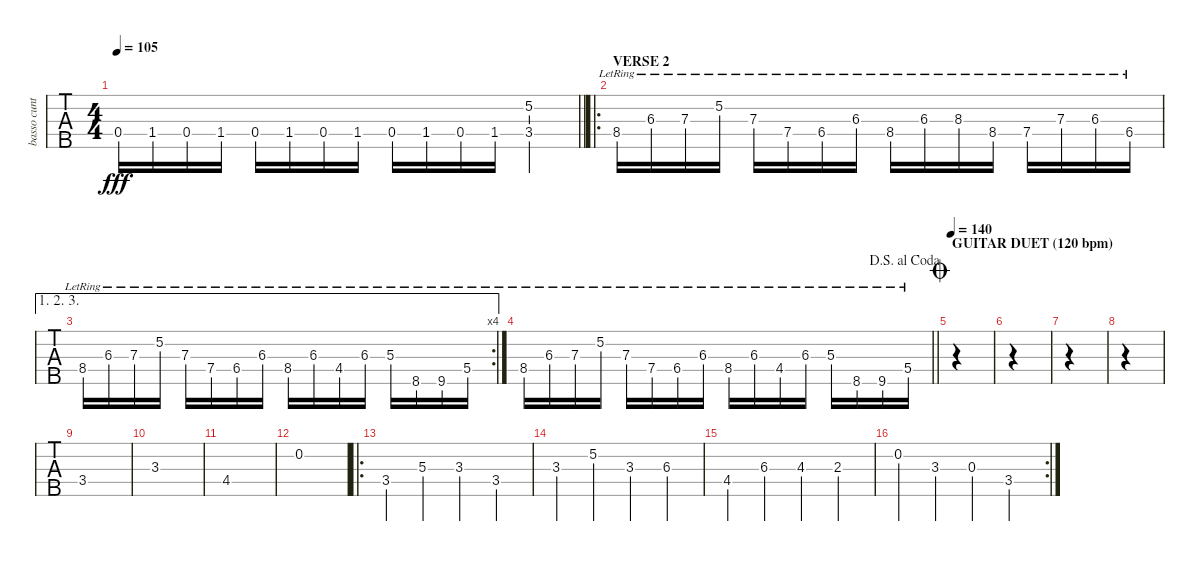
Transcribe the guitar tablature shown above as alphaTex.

\track ("basso cuntinuo" "basso cunt") {solo instrument electricbasspick}
\staff {tabs}
\tuning (Eb2 Bb1 F1 C1 G0) {hide}
\ts (4 4)
\tempo 105
\clef f4
\barLineRight lightlight
\ks cminor
0.4.16{dy fff} 1.4.16 0.4.16 1.4.16 0.4.16 1.4.16 0.4.16 1.4.16 0.4.16 1.4.16 0.4.16 1.4.16 (5.2 3.4).4 |
\ro
\section ("" "VERSE 2")
8.4{lr}.16 6.3{lr}.16 7.3{lr}.16 5.2{lr}.16 7.3{lr}.16 7.4{lr}.16 6.4{lr}.16 6.3{lr}.16 8.4{lr}.16 6.3{lr}.16 8.3{lr}.16 8.4{lr}.16 7.4{lr}.16 7.3{lr}.16 6.3{lr}.16 6.4{lr}.16 |
\ae (1 2 3)
\rc 4
8.4{lr}.16 6.3{lr}.16 7.3{lr}.16 5.2{lr}.16 7.3{lr}.16 7.4{lr}.16 6.4{lr}.16 6.3{lr}.16 8.4{lr}.16 6.3{lr}.16 4.4{lr}.16 6.3{lr}.16 5.3{lr}.16 8.5{lr}.16 9.5{lr}.16 5.4{lr}.16 |
\jump dalsegnoalcoda
\barLineRight lightlight
8.4{lr}.16 6.3{lr}.16 7.3{lr}.16 5.2{lr}.16 7.3{lr}.16 7.4{lr}.16 6.4{lr}.16 6.3{lr}.16 8.4{lr}.16 6.3{lr}.16 4.4{lr}.16 6.3{lr}.16 5.3{lr}.16 8.5{lr}.16 9.5{lr}.16 5.4{lr}.16 |
\section ("" "GUITAR DUET (120 bpm)")
\jump coda
\tempo 140
|
|
|
|
3.4.1 |
3.3.1 |
4.4.1 |
0.2.1 |
\ro
3.4.4 5.3.4 3.3.4 3.4.4 |
3.3.4 5.2.4 3.3.4 6.3.4 |
4.4.4 6.3.4 4.3.4 2.3.4 |
\rc 2
0.2.4 3.3.4 0.3.4 3.4.4
